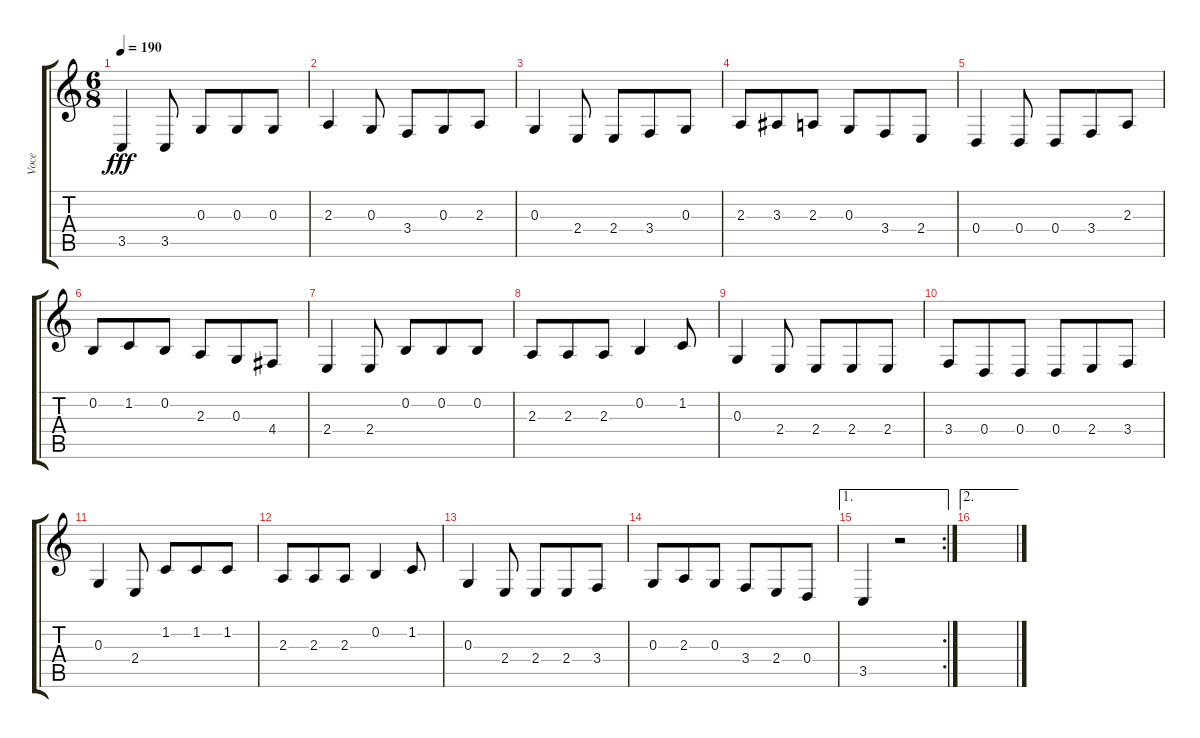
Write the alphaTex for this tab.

\track ("Voce" "Voce") {instrument reedorgan}
\staff {score tabs}
\tuning (E4 B3 G3 D3 A2 E2) {hide}
\ts (6 8)
\tempo 190
\clef g2
\ks c
3.5.4{dy fff} 3.5.8 0.3.8 0.3.8 0.3.8 |
2.3.4 0.3.8 3.4.8 0.3.8 2.3.8 |
0.3.4 2.4.8 2.4.8 3.4.8 0.3.8 |
2.3.8 3.3.8 2.3.8 0.3.8 3.4.8 2.4.8 |
0.4.4 0.4.8 0.4.8 3.4.8 2.3.8 |
0.2.8 1.2.8 0.2.8 2.3.8 0.3.8 4.4.8 |
2.4.4 2.4.8 0.2.8 0.2.8 0.2.8 |
2.3.8 2.3.8 2.3.8 0.2.4 1.2.8 |
0.3.4 2.4.8 2.4.8 2.4.8 2.4.8 |
3.4.8 0.4.8 0.4.8 0.4.8 2.4.8 3.4.8 |
0.3.4 2.4.8 1.2.8 1.2.8 1.2.8 |
2.3.8 2.3.8 2.3.8 0.2.4 1.2.8 |
0.3.4 2.4.8 2.4.8 2.4.8 3.4.8 |
0.3.8 2.3.8 0.3.8 3.4.8 2.4.8 0.4.8 |
\ae 1
\rc 2
3.5.4 r.2 |
\ae 2
